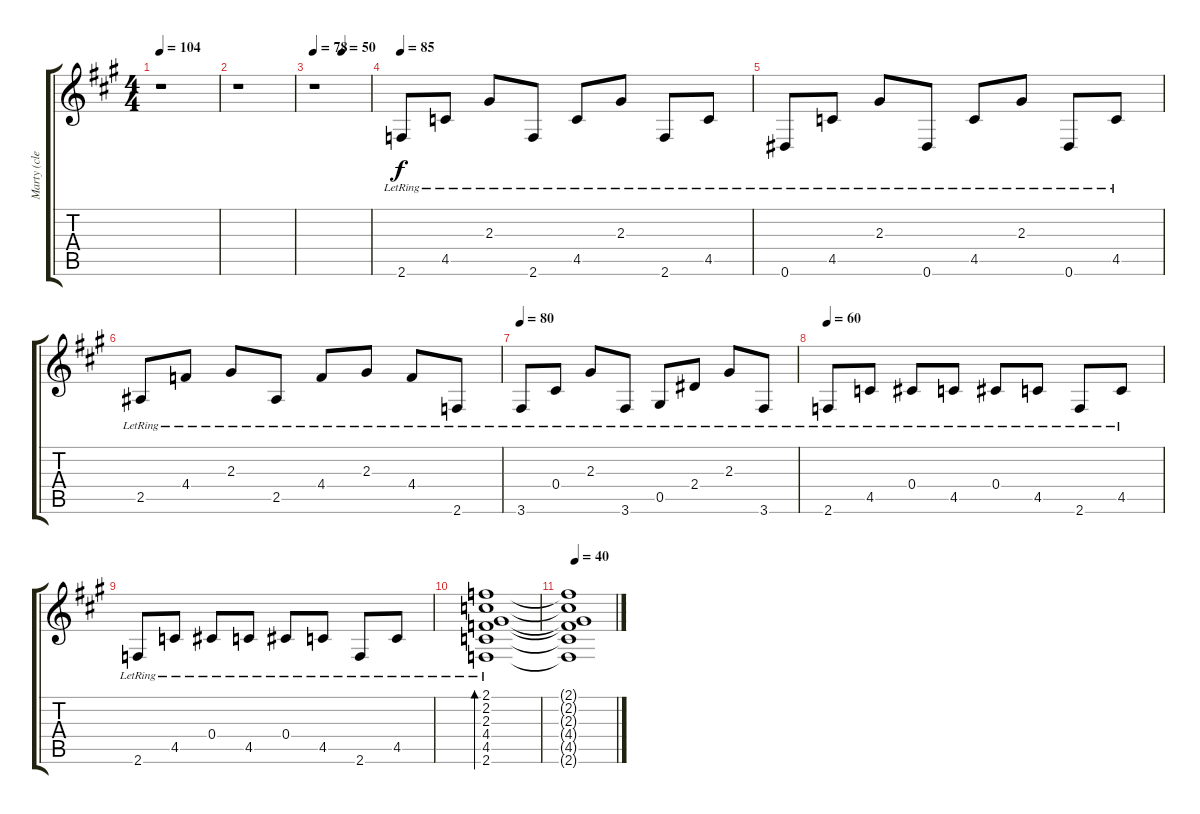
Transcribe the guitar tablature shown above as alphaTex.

\track ("Marty (clean)" "Marty (cle") {instrument acousticguitarnylon}
\staff {score tabs}
\tuning (Eb4 Bb3 Gb3 Db3 Ab2 Eb2) {hide}
\ts (4 4)
\tempo 104
\clef g2
\ks a
r.1{dy f} |
r.1 |
\tempo 78
\tempo (50 0.5)
r.1 |
\tempo 85
2.6{lr}.8{volume 14} 4.5{lr}.8 2.3{lr}.8 2.6{lr}.8 4.5{lr}.8 2.3{lr}.8 2.6{lr}.8 4.5{lr}.8 |
0.6{lr}.8 4.5{lr}.8 2.3{lr}.8 0.6{lr}.8 4.5{lr}.8 2.3{lr}.8 0.6{lr}.8 4.5{lr}.8 |
2.5{lr}.8 4.4{lr}.8 2.3{lr}.8 2.5{lr}.8 4.4{lr}.8 2.3{lr}.8 4.4{lr}.8 2.6{lr}.8 |
\tempo 80
3.6{lr}.8 0.4{lr}.8 2.3{lr}.8 3.6{lr}.8 0.5{lr}.8 2.4{lr}.8 2.3{lr}.8 3.6{lr}.8 |
\tempo 60
2.6{lr}.8{volume 14} 4.5{lr}.8 0.4{lr}.8 4.5{lr}.8 0.4{lr}.8 4.5{lr}.8 2.6{lr}.8 4.5{lr}.8 |
2.6{lr}.8 4.5{lr}.8 0.4{lr}.8 4.5{lr}.8 0.4{lr}.8 4.5{lr}.8 2.6{lr}.8 4.5{lr}.8 |
(2.1{lr} 2.2 2.3 4.4 4.5 2.6).1{bd 240} |
\tempo 40
(2.1{t} 2.2{t} 2.3{t} 4.4{t} 4.5{t} 2.6{t}).1
